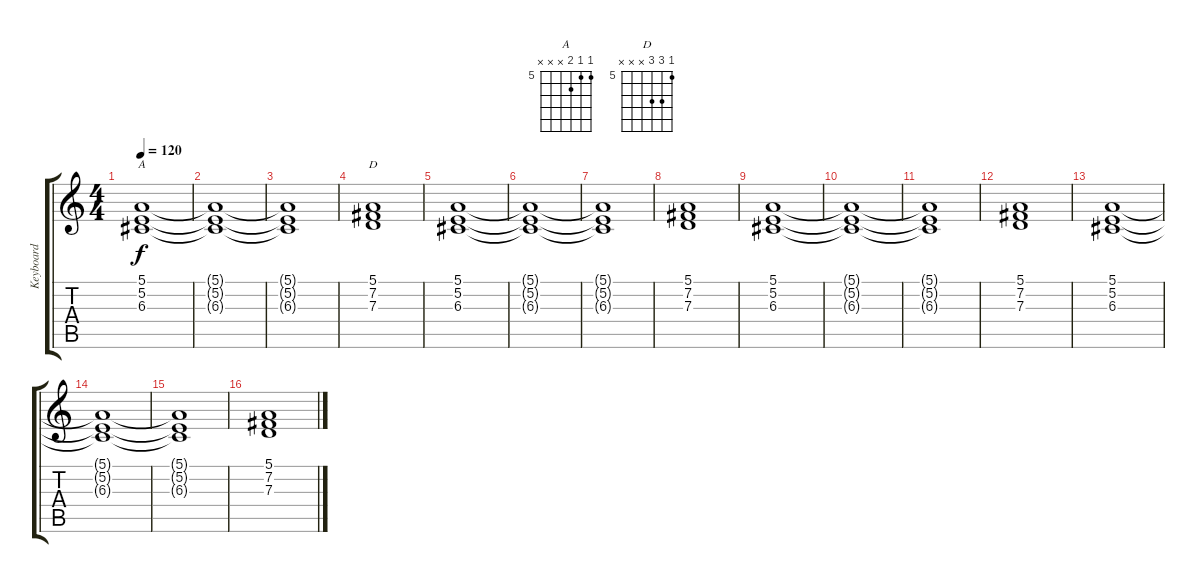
\track ("Keyboard" "Keyboard") {instrument stringensemble1}
\staff {score tabs}
\tuning (E4 B3 G3 D3 A2 E2) {hide}
\chord ("A" 5 5 6 x x x) {firstfret 5}
\chord ("D" 5 7 7 x x x) {firstfret 5}
\ts (4 4)
\tempo 120
\clef g2
\ks c
(5.1 5.2 6.3).1{ch "A" dy f} |
(5.1{t} 5.2{t} 6.3{t}).1 |
(5.1{t} 5.2{t} 6.3{t}).1 |
(5.1 7.2 7.3).1{ch "D"} |
(5.1 5.2 6.3).1 |
(5.1{t} 5.2{t} 6.3{t}).1{volume 8} |
(5.1{t} 5.2{t} 6.3{t}).1 |
(5.1 7.2 7.3).1{volume 6} |
(5.1 5.2 6.3).1 |
(5.1{t} 5.2{t} 6.3{t}).1{volume 4} |
(5.1{t} 5.2{t} 6.3{t}).1 |
(5.1 7.2 7.3).1{volume 3} |
(5.1 5.2 6.3).1 |
(5.1{t} 5.2{t} 6.3{t}).1 |
(5.1{t} 5.2{t} 6.3{t}).1{volume 0} |
(5.1 7.2 7.3).1
